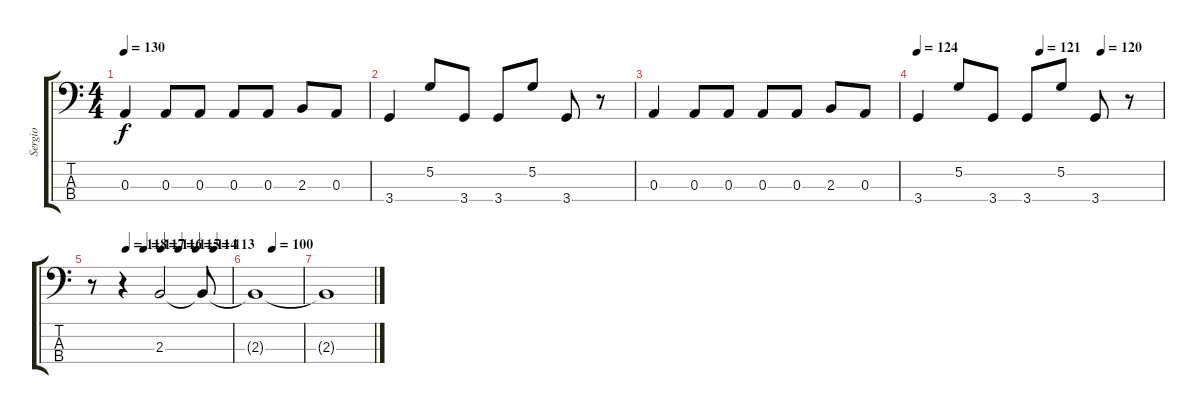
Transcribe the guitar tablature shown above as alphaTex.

\track ("Sergio" "Sergio") {instrument electricbassfinger}
\staff {score tabs}
\tuning (G2 D2 A1 E1) {hide}
\ts (4 4)
\tempo 130
\clef f4
\ks c
0.3.4{dy f} 0.3.8 0.3.8 0.3.8 0.3.8 2.3.8 0.3.8 |
3.4.4 5.2.8 3.4.8 3.4.8 5.2.8 3.4.8 r.8 |
0.3.4 0.3.8 0.3.8 0.3.8 0.3.8 2.3.8 0.3.8 |
\tempo 124
\tempo (121 0.5)
\tempo (120 0.75)
3.4.4 5.2.8 3.4.8 3.4.8 5.2.8 3.4.8 r.8 |
\tempo (118 0.25)
\tempo (117 0.375)
\tempo (116 0.5)
\tempo (115 0.625)
\tempo (114 0.75)
\tempo (113 0.875)
r.8 r.4 2.3.2 2.3{t}.8 |
\tempo (100 0.375)
2.3{t}.1 |
2.3{t}.1
